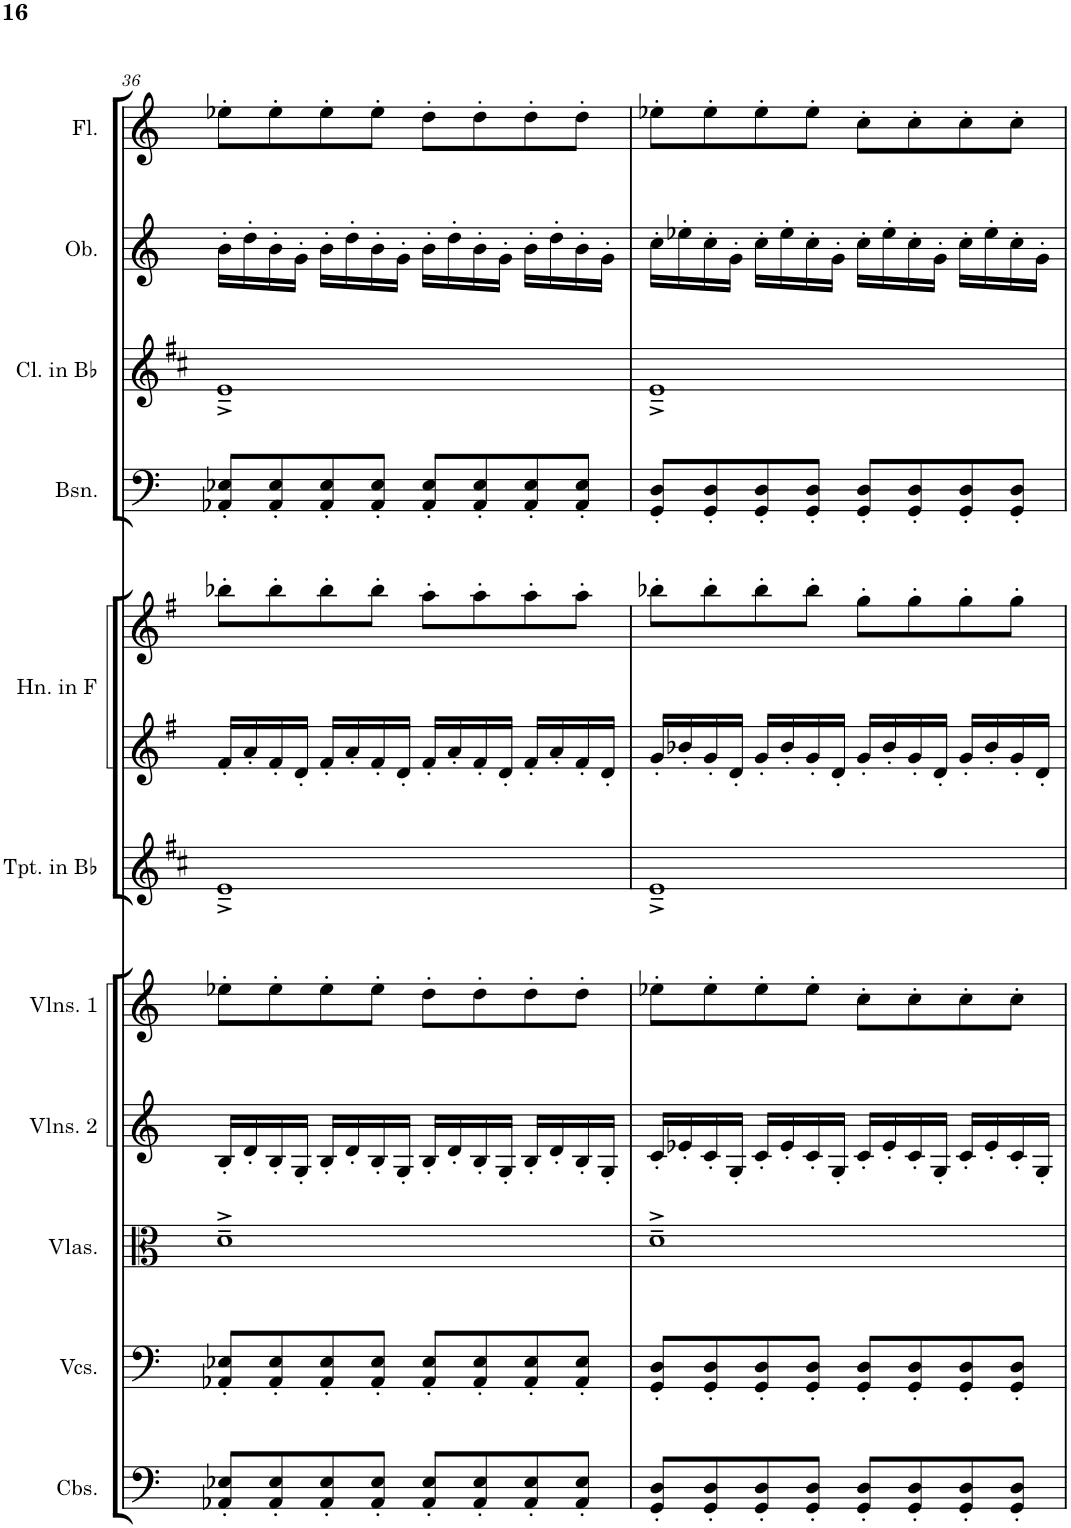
**kern	**kern	**kern	**kern	**kern	**kern	**kern	**kern	**kern	**kern	**kern	**kern
*part11	*part10	*part9	*part8	*part7	*part6	*part5	*part5	*part4	*part3	*part2	*part1
*staff12	*staff11	*staff10	*staff9	*staff8	*staff7	*staff6	*staff5	*staff4	*staff3	*staff2	*staff1
*I"Contrabasses	*I"Violoncellos	*I"Violas	*I"Violins 2	*I"Violins 1	*I"Trumpets in Bb	*I"Horns in F	*	*I"Bassoons	*I"Clarinets in Bb	*I"Oboes	*I"Flutes
*I'Cbs.	*I'Vcs.	*I'Vlas.	*I'Vlns. 2	*I'Vlns. 1	*I'Tpt. in Bb	*I'Hn. in F	*	*I'Bsn.	*I'Cl. in Bb	*I'Ob.	*I'Fl.
!!LO:PB:g=z
*clefF4	*clefF4	*clefC3	*clefG2	*clefG2	*clefG2	*clefG2	*clefG2	*clefF4	*clefG2	*clefG2	*clefG2
*Trd7c12	*	*	*	*	*Trd1c2	*Trd4c7	*Trd4c7	*	*Trd1c2	*	*
*k[]	*k[]	*k[]	*k[]	*k[]	*k[f#c#]	*k[f#]	*k[f#]	*k[]	*k[f#c#]	*k[]	*k[]
*M4/4	*M4/4	*M4/4	*M4/4	*M4/4	*M4/4	*M4/4	*M4/4	*M4/4	*M4/4	*M4/4	*M4/4
=36	=36	=36	=36	=36	=36	=36	=36	=36	=36	=36	=36
8AA-X/' 8E-X/'L	8AA-X/' 8E-X/'L	1d~^	16B'/LL	8ee-X'\L	1e~^	16f#'/LL	8bb-X'\L	8AA-X/' 8E-X/'L	1e~^	16b'\LL	8ee-X'\L
.	.	.	16d'/	.	.	16a'/	.	.	.	16dd'\	.
8AA-/' 8E-/'	8AA-/' 8E-/'	.	16B'/	8ee-'\	.	16f#'/	8bb-'\	8AA-/' 8E-/'	.	16b'\	8ee-'\
.	.	.	16G'/JJ	.	.	16d'/JJ	.	.	.	16g'\JJ	.
8AA-/' 8E-/'	8AA-/' 8E-/'	.	16B'/LL	8ee-'\	.	16f#'/LL	8bb-'\	8AA-/' 8E-/'	.	16b'\LL	8ee-'\
.	.	.	16d'/	.	.	16a'/	.	.	.	16dd'\	.
8AA-/' 8E-/'J	8AA-/' 8E-/'J	.	16B'/	8ee-'\J	.	16f#'/	8bb-'\J	8AA-/' 8E-/'J	.	16b'\	8ee-'\J
.	.	.	16G'/JJ	.	.	16d'/JJ	.	.	.	16g'\JJ	.
8AA-/' 8E-/'L	8AA-/' 8E-/'L	.	16B'/LL	8dd'\L	.	16f#'/LL	8aa'\L	8AA-/' 8E-/'L	.	16b'\LL	8dd'\L
.	.	.	16d'/	.	.	16a'/	.	.	.	16dd'\	.
8AA-/' 8E-/'	8AA-/' 8E-/'	.	16B'/	8dd'\	.	16f#'/	8aa'\	8AA-/' 8E-/'	.	16b'\	8dd'\
.	.	.	16G'/JJ	.	.	16d'/JJ	.	.	.	16g'\JJ	.
8AA-/' 8E-/'	8AA-/' 8E-/'	.	16B'/LL	8dd'\	.	16f#'/LL	8aa'\	8AA-/' 8E-/'	.	16b'\LL	8dd'\
.	.	.	16d'/	.	.	16a'/	.	.	.	16dd'\	.
8AA-/' 8E-/'J	8AA-/' 8E-/'J	.	16B'/	8dd'\J	.	16f#'/	8aa'\J	8AA-/' 8E-/'J	.	16b'\	8dd'\J
.	.	.	16G'/JJ	.	.	16d'/JJ	.	.	.	16g'\JJ	.
=37	=37	=37	=37	=37	=37	=37	=37	=37	=37	=37	=37
8GG/' 8D/'L	8GG/' 8D/'L	1d~^	16c'/LL	8ee-X'\L	1e~^	16g'/LL	8bb-X'\L	8GG/' 8D/'L	1e~^	16cc'\LL	8ee-X'\L
.	.	.	16e-X'/	.	.	16b-X'/	.	.	.	16ee-X'\	.
8GG/' 8D/'	8GG/' 8D/'	.	16c'/	8ee-'\	.	16g'/	8bb-'\	8GG/' 8D/'	.	16cc'\	8ee-'\
.	.	.	16G'/JJ	.	.	16d'/JJ	.	.	.	16g'\JJ	.
8GG/' 8D/'	8GG/' 8D/'	.	16c'/LL	8ee-'\	.	16g'/LL	8bb-'\	8GG/' 8D/'	.	16cc'\LL	8ee-'\
.	.	.	16e-'/	.	.	16b-'/	.	.	.	16ee-'\	.
8GG/' 8D/'J	8GG/' 8D/'J	.	16c'/	8ee-'\J	.	16g'/	8bb-'\J	8GG/' 8D/'J	.	16cc'\	8ee-'\J
.	.	.	16G'/JJ	.	.	16d'/JJ	.	.	.	16g'\JJ	.
8GG/' 8D/'L	8GG/' 8D/'L	.	16c'/LL	8cc'\L	.	16g'/LL	8gg'\L	8GG/' 8D/'L	.	16cc'\LL	8cc'\L
.	.	.	16e-'/	.	.	16b-'/	.	.	.	16ee-'\	.
8GG/' 8D/'	8GG/' 8D/'	.	16c'/	8cc'\	.	16g'/	8gg'\	8GG/' 8D/'	.	16cc'\	8cc'\
.	.	.	16G'/JJ	.	.	16d'/JJ	.	.	.	16g'\JJ	.
8GG/' 8D/'	8GG/' 8D/'	.	16c'/LL	8cc'\	.	16g'/LL	8gg'\	8GG/' 8D/'	.	16cc'\LL	8cc'\
.	.	.	16e-'/	.	.	16b-'/	.	.	.	16ee-'\	.
8GG/' 8D/'J	8GG/' 8D/'J	.	16c'/	8cc'\J	.	16g'/	8gg'\J	8GG/' 8D/'J	.	16cc'\	8cc'\J
.	.	.	16G'/JJ	.	.	16d'/JJ	.	.	.	16g'\JJ	.
=	=	=	=	=	=	=	=	=	=	=	=
*-	*-	*-	*-	*-	*-	*-	*-	*-	*-	*-	*-
